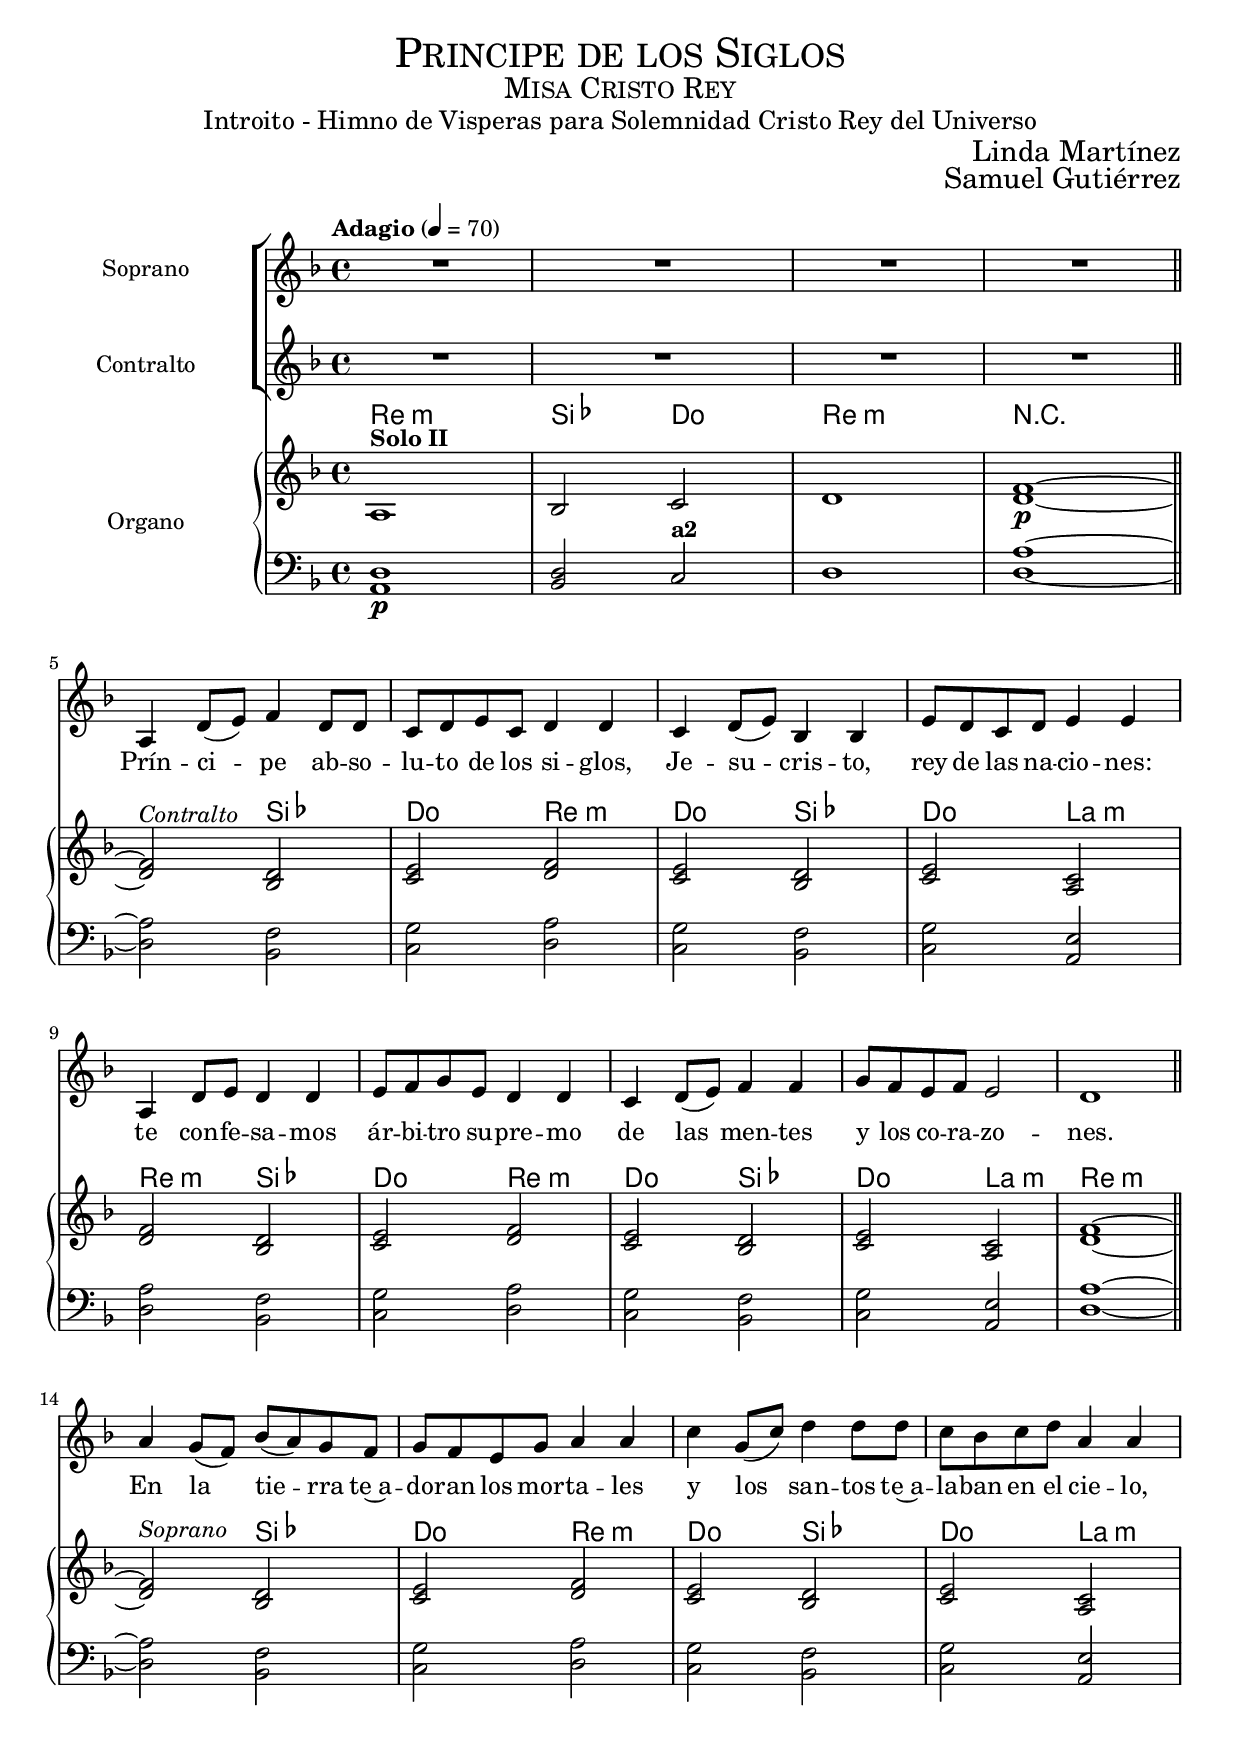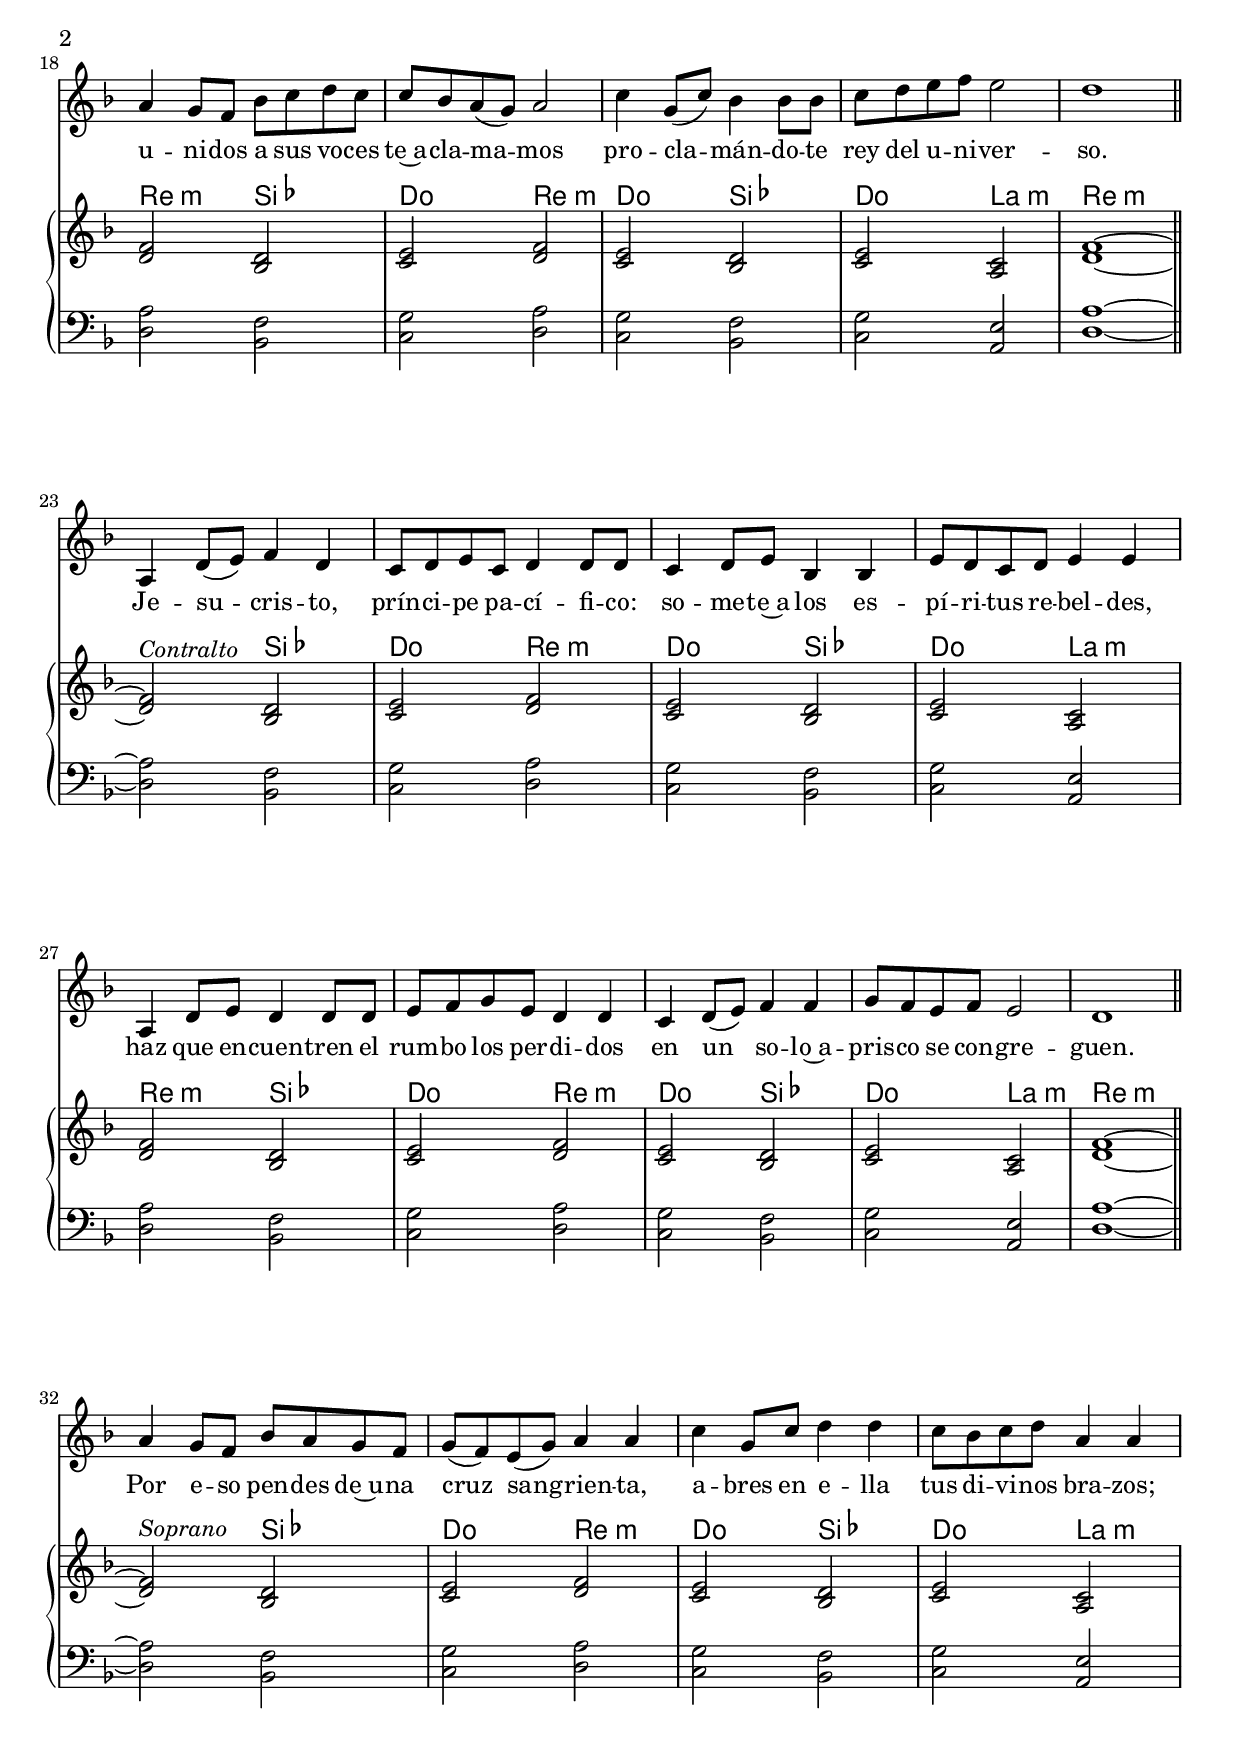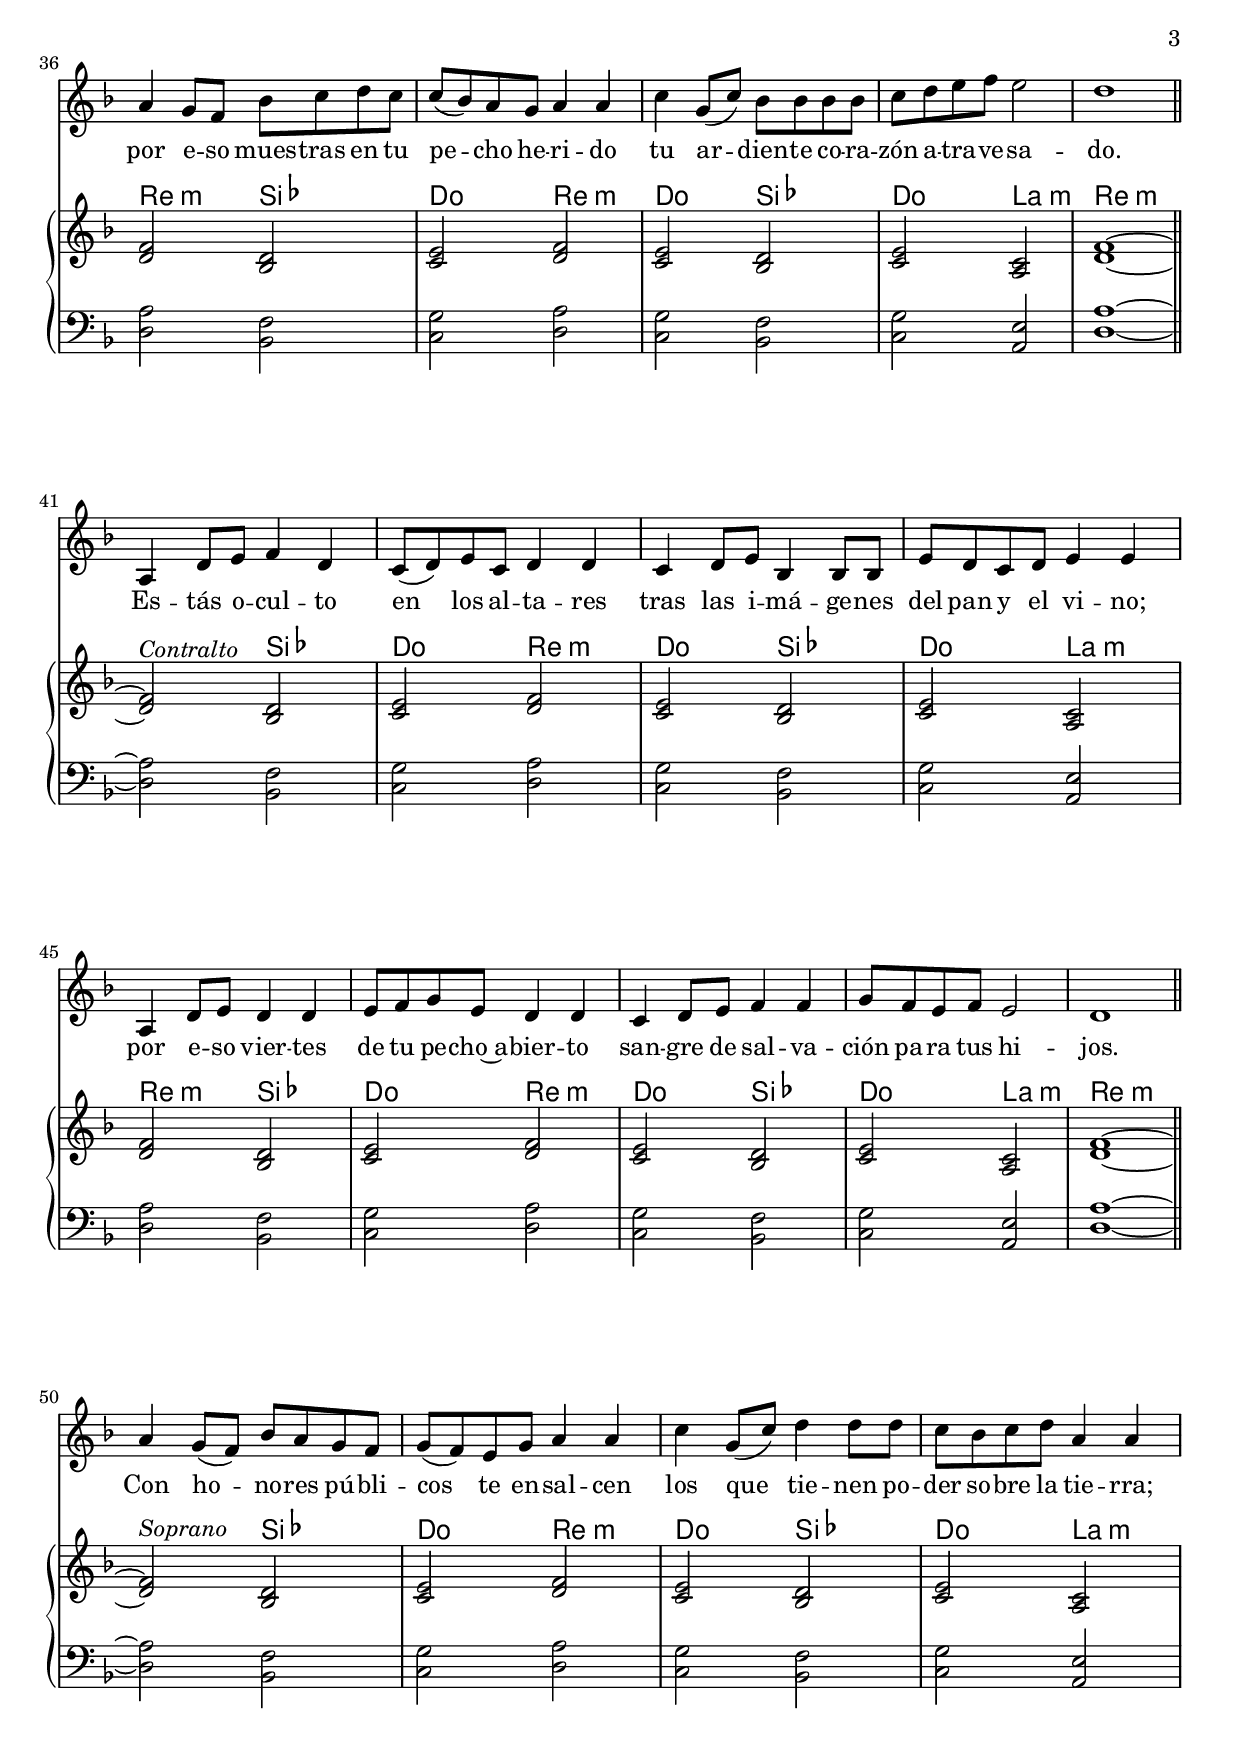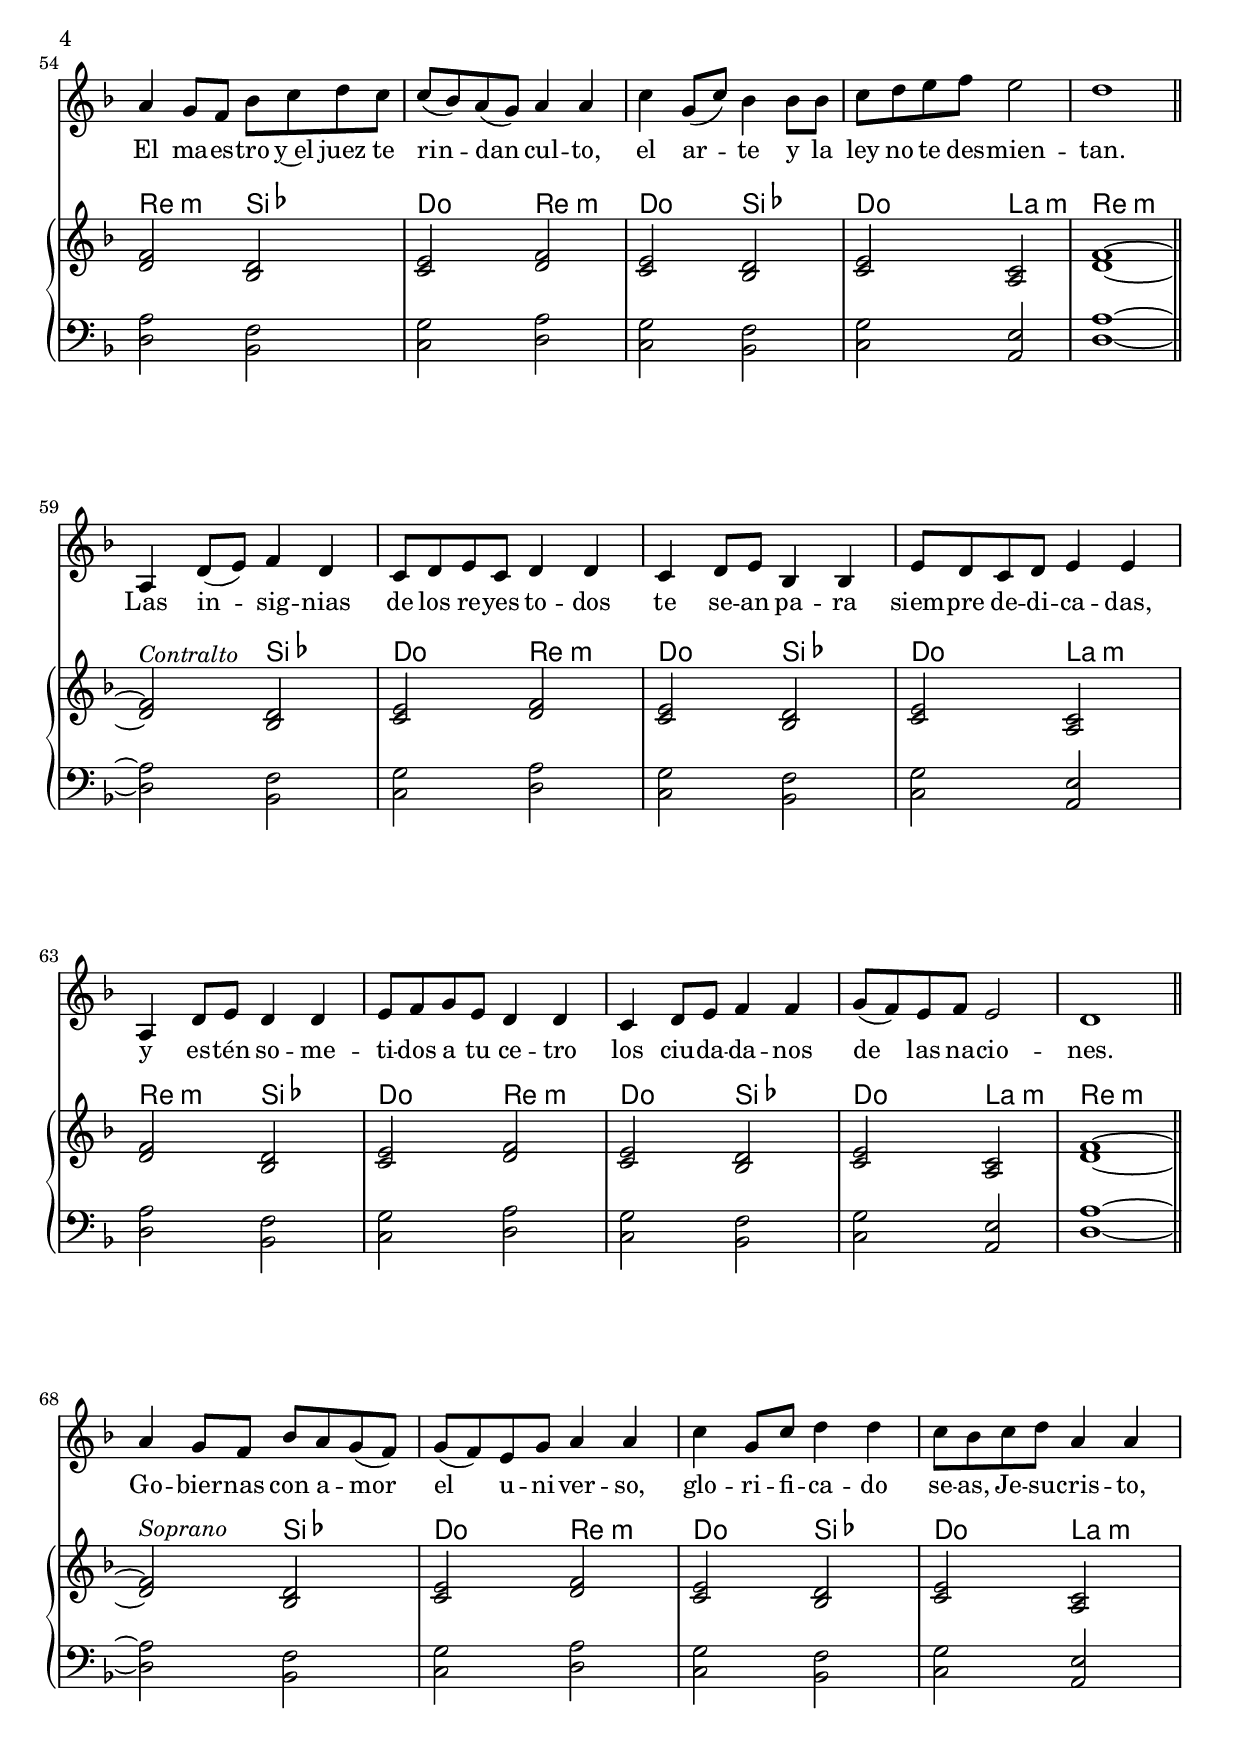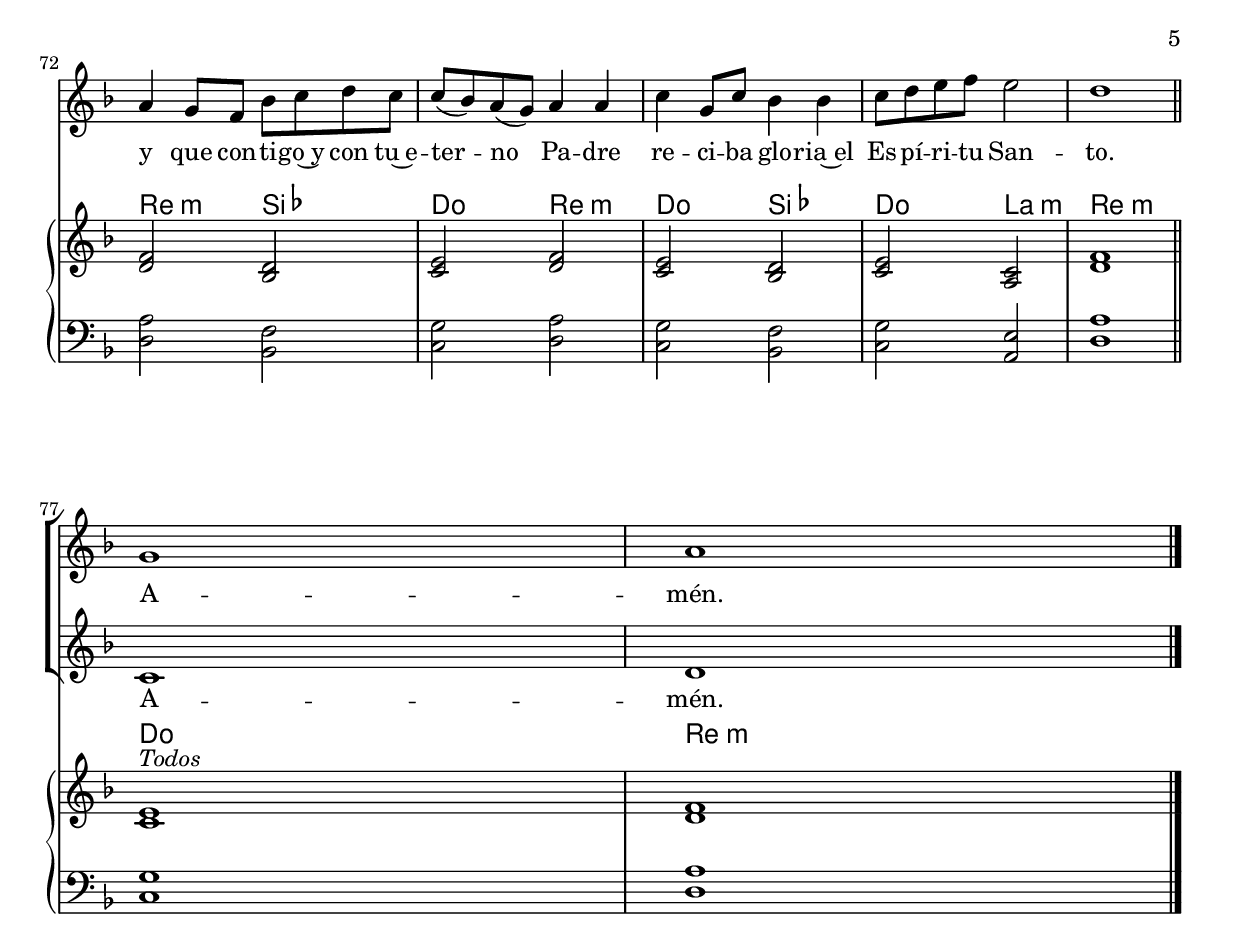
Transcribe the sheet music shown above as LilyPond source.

%  Pricipe de los siglos - Melody inspired by the compositions of Mons Marco Frisina
%  Music and accompaniment by serachsam

\language "espanol"
\version "2.23.2"

% --- Global parameters
particle = 0
jump = \break

% --- Includes
\include "global.ily"
soprano_music = \relative do' {
  \compressEmptyMeasures
  \dynamicUp

  R1*4 | #(if (= particle 1) jump "") % 4
  R1*9 | #(if (= particle 1) jump "") % 13
  la'4 sol8( fa) sib( la) sol fa |
  sol8 fa mi sol la4 la |
  do4 sol8( do) re4 re8 re |
  do8 sib do re la4 la | #(if (= particle 1) jump "") % 17
  la4 sol8 fa sib do re do |
  do8 sib la( sol) la2 |
  do4 sol8( do) sib4 sib8 sib |
  do8 re mi fa mi2 |
  re1 | #(if (= particle 1) jump "") % 22
  R1*9 | #(if (= particle 1) jump "") % 31
  la4 sol8 fa sib la sol fa |
  sol8( fa) mi( sol) la4 la |
  do4 sol8 do re4 re |
  do8 sib do re la4 la | #(if (= particle 1) jump "") % 35
  la4 sol8 fa sib do re do |
  do8( sib) la sol la4 la |
  do4 sol8( do) sib sib sib8 sib |
  do8 re mi fa mi2 |
  re1 | #(if (= particle 1) jump "") % 40
  R1*9 | #(if (= particle 1) jump "") % 49
  la4 sol8( fa) sib la sol fa |
  sol8( fa) mi sol la4 la |
  do4 sol8( do) re4 re8 re |
  do8 sib do re la4 la | #(if (= particle 1) jump "") % 53
  la4 sol8 fa sib do re do |
  do8( sib) la( sol) la4 la |
  do4 sol8( do) sib4 sib8 sib |
  do8 re mi fa mi2 |
  re1 | #(if (= particle 1) jump "") % 58
  R1*9 | #(if (= particle 1) jump "") % 67
  la4 sol8 fa sib la sol( fa) |
  sol8( fa) mi sol la4 la |
  do4 sol8 do re4 re |
  do8 sib do re la4 la | #(if (= particle 1) jump "") % 80
  la4 sol8 fa sib do re do |
  do8( sib) la( sol) la4 la |
  do4 sol8 do sib4 sib |
  do8 re mi fa mi2 |
  re1 | #(if (= particle 1) jump "") % 85
  sol,1 |
  la1 |
}

soprano_lyrics = \lyricmode {
  En la tie -- rra te~a -- do -- ran los mor -- ta -- les
  y los san -- tos te~a -- la -- ban en el cie -- lo,
  u -- ni -- dos a sus vo -- ces te~a -- cla -- ma -- mos
  pro -- cla -- mán -- do -- te rey del u -- ni -- ver -- so.

  Por e -- so pen -- des de~u -- na cruz san -- grien -- ta,
  a -- bres en e -- lla tus di -- vi -- nos bra -- zos;
  por e -- so mues -- tras en tu pe -- cho he -- ri -- do
  tu ar -- dien -- te co -- ra -- zón a -- tra -- ve -- sa -- do.
  Con ho -- no -- res pú -- bli -- cos te en -- sal -- cen
  los que tie -- nen po -- der so -- bre la tie -- rra;
  El ma -- es -- tro y~el juez te rin -- dan  cul -- to,
  el ar -- te y la ley no te des -- mien -- tan.

  Go -- bier -- nas con a -- mor el u -- ni -- ver -- so,
  glo -- ri -- fi -- ca -- do se -- as, Je -- su -- cris -- to,
  y que con -- ti -- go~y con tu~e -- ter -- no Pa -- dre
  re -- ci -- ba glo -- ria~el Es -- pí -- ri -- tu San -- to.

  A -- mén.
}

alto_music = \relative do' {
  \compressEmptyMeasures
  \dynamicUp

  R1*4 | #(if (= particle 1) jump "") % 4
  la4 re8( mi) fa4 re8 re |
  do8 re mi do re4 re |
  do4 re8( mi) sib4 sib |
  mi8 re  do re mi4 mi | #(if (= particle 1) jump "") % 8
  la,4 re8 mi re4 re4 |
  mi8 fa sol mi re4 re |
  do4 re8( mi) fa4 fa |
  sol8 fa mi fa mi2 |
  re1 | #(if (= particle 1) jump "") % 13
  R1*9 | #(if (= particle 1) jump "") % 22
  la4 re8( mi) fa4 re |
  do8 re mi do re4 re8 re |
  do4 re8 mi sib4 sib |
  mi8 re  do re mi4 mi | #(if (= particle 1) jump "") % 26
  la,4 re8 mi re4 re8 re |
  mi8 fa sol mi re4 re |
  do4 re8( mi) fa4 fa |
  sol8 fa mi fa mi2 |
  re1 | #(if (= particle 1) jump "") % 31
  R1*9 | #(if (= particle 1) jump "") % 40
  la4 re8 mi fa4 re4 |
  do8( re) mi do re4 re |
  do4 re8 mi sib4 sib8 sib |
  mi8 re  do re mi4 mi | #(if (= particle 1) jump "") % 44
  la,4 re8 mi re4 re |
  mi8 fa sol mi re4 re |
  do4 re8 mi fa4 fa |
  sol8 fa mi fa mi2 |
  re1 | #(if (= particle 1) jump "") % 49
  R1*9 | #(if (= particle 1) jump "") % 58
  la4 re8( mi) fa4 re4 |
  do8 re mi do re4 re |
  do4 re8 mi sib4 sib |
  mi8 re  do re mi4 mi | #(if (= particle 1) jump "") % 62
  la,4 re8 mi re4 re |
  mi8 fa sol mi re4 re |
  do4 re8 mi fa4 fa |
  sol8( fa) mi fa mi2 |
  re1 | #(if (= particle 1) jump "") % 67
  R1*9 | #(if (= particle 1) jump "") % 76
  do1 |
  re1 |
}

alto_lyrics = \lyricmode {
  Prín -- ci -- pe ab -- so -- lu -- to de los si -- glos,
  Je -- su -- cris -- to, rey de las na -- cio -- nes:
  te con -- fe -- sa -- mos ár -- bi -- tro su -- pre -- mo
  de las men -- tes y los co -- ra -- zo -- nes.

  Je -- su -- cris -- to, prín -- ci -- pe pa -- cí -- fi -- co:
  so -- me -- te~a los es -- pí -- ri -- tus re -- bel -- des,
  haz que en -- cuen -- tren el rum -- bo los per -- di -- dos
  en un so -- lo~a -- pris -- co se con -- gre -- guen.

  Es -- tás o -- cul -- to en los al -- ta -- res
  tras las i -- má -- ge -- nes del pan y el vi -- no;
  por e -- so vier -- tes de tu pe -- cho~a -- bier -- to
  san -- gre de sal -- va -- ción pa -- ra tus hi -- jos.

  Las in -- sig -- nias de los re -- yes to -- dos
  te se -- an pa -- ra siem -- pre de -- di -- ca -- das,
  y es -- tén so -- me -- ti -- dos a tu ce -- tro
  los ciu -- da -- da -- nos de las na -- cio -- nes.

  A -- mén.
}

harmonies = \new ChordNames {
  \set ChordNames.midiInstrument = "string ensemble 2"
  \set ChordNames.midiMaximumVolume = #0
  \set chordChanges = ##t
  \chordmode {
    \italianChords

    re1:m |
    sib2 do |
    re1:m |
    R1 |
    s2 sib2 |
    do2 re2:m |
    do2 sib2 |
    do2 la2:m |
    re2:m sib2 |
    do2 re2:m |
    do2 sib2 |
    do2 la2:m |
    re1:m |
    s2 sib2 |
    do2 re2:m |
    do2 sib2 |
    do2 la2:m |
    re2:m sib2 |
    do2 re2:m |
    do2 sib2 |
    do2 la2:m |
    re1:m |
    s2 sib2 |
    do2 re2:m |
    do2 sib2 |
    do2 la2:m |
    re2:m sib2 |
    do2 re2:m |
    do2 sib2 |
    do2 la2:m |
    re1:m |
    s2 sib2 |
    do2 re2:m |
    do2 sib2 |
    do2 la2:m |
    re2:m sib2 |
    do2 re2:m |
    do2 sib2 |
    do2 la2:m |
    re1:m |
    s2 sib2 |
    do2 re2:m |
    do2 sib2 |
    do2 la2:m |
    re2:m sib2 |
    do2 re2:m |
    do2 sib2 |
    do2 la2:m |
    re1:m |
    s2 sib2 |
    do2 re2:m |
    do2 sib2 |
    do2 la2:m |
    re2:m sib2 |
    do2 re2:m |
    do2 sib2 |
    do2 la2:m |
    re1:m |
    s2 sib2 |
    do2 re2:m |
    do2 sib2 |
    do2 la2:m |
    re2:m sib2 |
    do2 re2:m |
    do2 sib2 |
    do2 la2:m |
    re1:m |
    s2 sib2 |
    do2 re2:m |
    do2 sib2 |
    do2 la2:m |
    re2:m sib2 |
    do2 re2:m |
    do2 sib2 |
    do2 la2:m |
    re1:m |
    do1 |
    re1:m |
  }
}

notes_soproano = \relative do' {
  R1*3 |
  fa1~\p |
  fa2 re2 |
  mi2 fa |
  mi2 re |
  mi2 do |
  fa2 re2 |
  mi2 fa |
  mi2 re |
  mi2 do |
  fa1~ |
  fa2 re2 |
  mi2 fa |
  mi2 re |
  mi2 do |
  fa2 re2 |
  mi2 fa |
  mi2 re |
  mi2 do |
  fa1~ |
  fa2 re2 |
  mi2 fa |
  mi2 re |
  mi2 do |
  fa2 re2 |
  mi2 fa |
  mi2 re |
  mi2 do |
  fa1~ |
  fa2 re2 |
  mi2 fa |
  mi2 re |
  mi2 do |
  fa2 re2 |
  mi2 fa |
  mi2 re |
  mi2 do |
  fa1~ |
  fa2 re2 |
  mi2 fa |
  mi2 re |
  mi2 do |
  fa2 re2 |
  mi2 fa |
  mi2 re |
  mi2 do |
  fa1~ |
  fa2 re2 |
  mi2 fa |
  mi2 re |
  mi2 do |
  fa2 re2 |
  mi2 fa |
  mi2 re |
  mi2 do |
  fa1~ |
  fa2 re2 |
  mi2 fa |
  mi2 re |
  mi2 do |
  fa2 re2 |
  mi2 fa |
  mi2 re |
  mi2 do |
  fa1~ |
  fa2 re2 |
  mi2 fa |
  mi2 re |
  mi2 do |
  fa2 re2 |
  mi2 fa |
  mi2 re |
  mi2 do |
  fa1 |
  mi1 |
  fa1 |
}

notes_alto = \relative do' {
  la1 |
  sib2 do |
  re1 |
  re1~\p | #(if (= particle 1) "" jump) % 4
  re2 ^\markup { \italic "Contralto" } sib |
  do2 re |
  do2 sib |
  do2 la | #(if (= particle 1) "" jump) % 8
  re2 sib |
  do2 re |
  do2 sib |
  do2 la |
  re1~ | #(if (= particle 1) "" jump) % 13
  re2^\markup { \italic "Soprano" } sib |
  do2 re |
  do2 sib |
  do2 la | #(if (= particle 1) "" jump) % 17
  re2 sib |
  do2 re |
  do2 sib |
  do2 la |
  re1~ | #(if (= particle 1) "" jump) % 22
  re2^\markup { \italic "Contralto" } sib |
  do2 re |
  do2 sib |
  do2 la | #(if (= particle 1) "" jump) % 26
  re2 sib |
  do2 re |
  do2 sib |
  do2 la |
  re1~ | #(if (= particle 1) "" jump) % 31
  re2^\markup { \italic "Soprano" } sib |
  do2 re |
  do2 sib |
  do2 la | #(if (= particle 1) "" jump) % 35
  re2 sib |
  do2 re |
  do2 sib |
  do2 la |
  re1~ | #(if (= particle 1) "" jump) % 40
  re2^\markup { \italic "Contralto" } sib |
  do2 re |
  do2 sib |
  do2 la | #(if (= particle 1) "" jump) % 44
  re2 sib |
  do2 re |
  do2 sib |
  do2 la |
  re1~ | #(if (= particle 1) "" jump) % 49
  re2^\markup { \italic "Soprano" } sib |
  do2 re |
  do2 sib |
  do2 la |
  re2 sib |
  do2 re |
  do2 sib |
  do2 la |
  re1~ | #(if (= particle 1) "" jump) % 58
  re2^\markup { \italic "Contralto" } sib |
  do2 re |
  do2 sib |
  do2 la | #(if (= particle 1) "" jump) % 62
  re2 sib |
  do2 re |
  do2 sib |
  do2 la |
  re1~ | #(if (= particle 1) "" jump) % 67
  re2^\markup { \italic "Soprano" } sib |
  do2 re |
  do2 sib |
  do2 la | #(if (= particle 1) "" jump) % 72
  re2 sib |
  do2 re |
  do2 sib |
  do2 la |
  re1 | #(if (= particle 1) "" jump) % 77
  do1^\markup { \italic "Todos" } |
  re1 |
}

notes_tenor = \relative do {
  re1\p |
  re2 do |
  re1 |
  la'1~ |
  la2 fa |
  sol2 la |
  sol2 fa |
  sol2 mi |
  la2 fa |
  sol2 la |
  sol2 fa |
  sol2 mi |
  la1~ |
  la2 fa |
  sol2 la |
  sol2 fa |
  sol2 mi |
  la2 fa |
  sol2 la |
  sol2 fa |
  sol2 mi |
  la1~ |
  la2 fa |
  sol2 la |
  sol2 fa |
  sol2 mi |
  la2 fa |
  sol2 la |
  sol2 fa |
  sol2 mi |
  la1~ |
  la2 fa |
  sol2 la |
  sol2 fa |
  sol2 mi |
  la2 fa |
  sol2 la |
  sol2 fa |
  sol2 mi |
  la1~ |
  la2 fa |
  sol2 la |
  sol2 fa |
  sol2 mi |
  la2 fa |
  sol2 la |
  sol2 fa |
  sol2 mi |
  la1~ |
  la2 fa |
  sol2 la |
  sol2 fa |
  sol2 mi |
  la2 fa |
  sol2 la |
  sol2 fa |
  sol2 mi |
  la1~ |
  la2 fa |
  sol2 la |
  sol2 fa |
  sol2 mi |
  la2 fa |
  sol2 la |
  sol2 fa |
  sol2 mi |
  la1~ |
  la2 fa |
  sol2 la |
  sol2 fa |
  sol2 mi |
  la2 fa |
  sol2 la |
  sol2 fa |
  sol2 mi |
  la1 |
  sol1 |
  la1 |
}

notes_bass = \relative do {
  la1\p |
  sib2 do |
  re1 |
  re1~ |
  re2 sib |
  do2 re |
  do2 sib |
  do2 la |
  re2 sib |
  do2 re |
  do2 sib |
  do2 la |
  re1~ |
  re2 sib |
  do2 re |
  do2 sib |
  do2 la |
  re2 sib |
  do2 re |
  do2 sib |
  do2 la |
  re1~ |
  re2 sib |
  do2 re |
  do2 sib |
  do2 la |
  re2 sib |
  do2 re |
  do2 sib |
  do2 la |
  re1~ |
  re2 sib |
  do2 re |
  do2 sib |
  do2 la |
  re2 sib |
  do2 re |
  do2 sib |
  do2 la |
  re1~ |
  re2 sib |
  do2 re |
  do2 sib |
  do2 la |
  re2 sib |
  do2 re |
  do2 sib |
  do2 la |
  re1~ |
  re2 sib |
  do2 re |
  do2 sib |
  do2 la |
  re2 sib |
  do2 re |
  do2 sib |
  do2 la |
  re1~ |
  re2 sib |
  do2 re |
  do2 sib |
  do2 la |
  re2 sib |
  do2 re |
  do2 sib |
  do2 la |
  re1~ |
  re2 sib |
  do2 re |
  do2 sib |
  do2 la |
  re2 sib |
  do2 re |
  do2 sib |
  do2 la |
  re1 |
  do1 |
  re1 |
}


% --- Global size
%#(set-global-staff-size 19.8)

% --- Header
\markup { \fill-line { \center-column { \fontsize #5 \smallCaps \title \fontsize #2 \smallCaps \subtitle \fontsize #1 \subsubtitle } } }
\markup { \fill-line { " " \right-column { \fontsize #2 \autor } } }
\markup { \fill-line { " " \right-column { \fontsize #2 \arranger } } }
\markup { \fill-line { " " \right-column { \fontsize #2 \other } } }
\header {
  dedication = \dedication
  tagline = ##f
  breakbefore = ##t
}

% --- Music

% --- Harmony

% --- Sheet
\score {
  <<
    \new ChoirStaff { <<
      \new Staff { <<
        \set Staff.instrumentName = #"Soprano"
        \set Staff.midiInstrument = #"choir aahs"
        \new Voice = "soprano" { <<\global \soprano_music>> }
        \new Lyrics \lyricsto "soprano" {\soprano_lyrics}
      >> }
      \new Staff { <<
        \set Staff.instrumentName = #"Contralto"
        \set Staff.midiInstrument = #"choir aahs"
        \new Voice = "alto" {<<\global \alto_music>>}
        \new Lyrics \lyricsto "alto" {\alto_lyrics}
      >> }
    >> }
    \harmonies
    \new PianoStaff { <<
      \set PianoStaff.instrumentName = #"Organo"
      \new Staff = "sopranoStaff" { <<
        \set Staff.midiInstrument = #"church organ"
        \partCombine
        << \global \notes_soproano >>
        << \global \notes_alto >>
      >> }
      \new Staff { <<
        \set Staff.midiInstrument = #"church organ"
        \clef bass
        \partCombine
        << \global \notes_tenor >>
        << \global \notes_bass >>
      >> }
    >> }
  >>
  \midi { }
  \layout {
    \context {
      \Staff \RemoveEmptyStaves
    }
  }
}

% --- Paper
\paper{
  #(set-default-paper-size "letter")
  indent=3.5\cm
}
